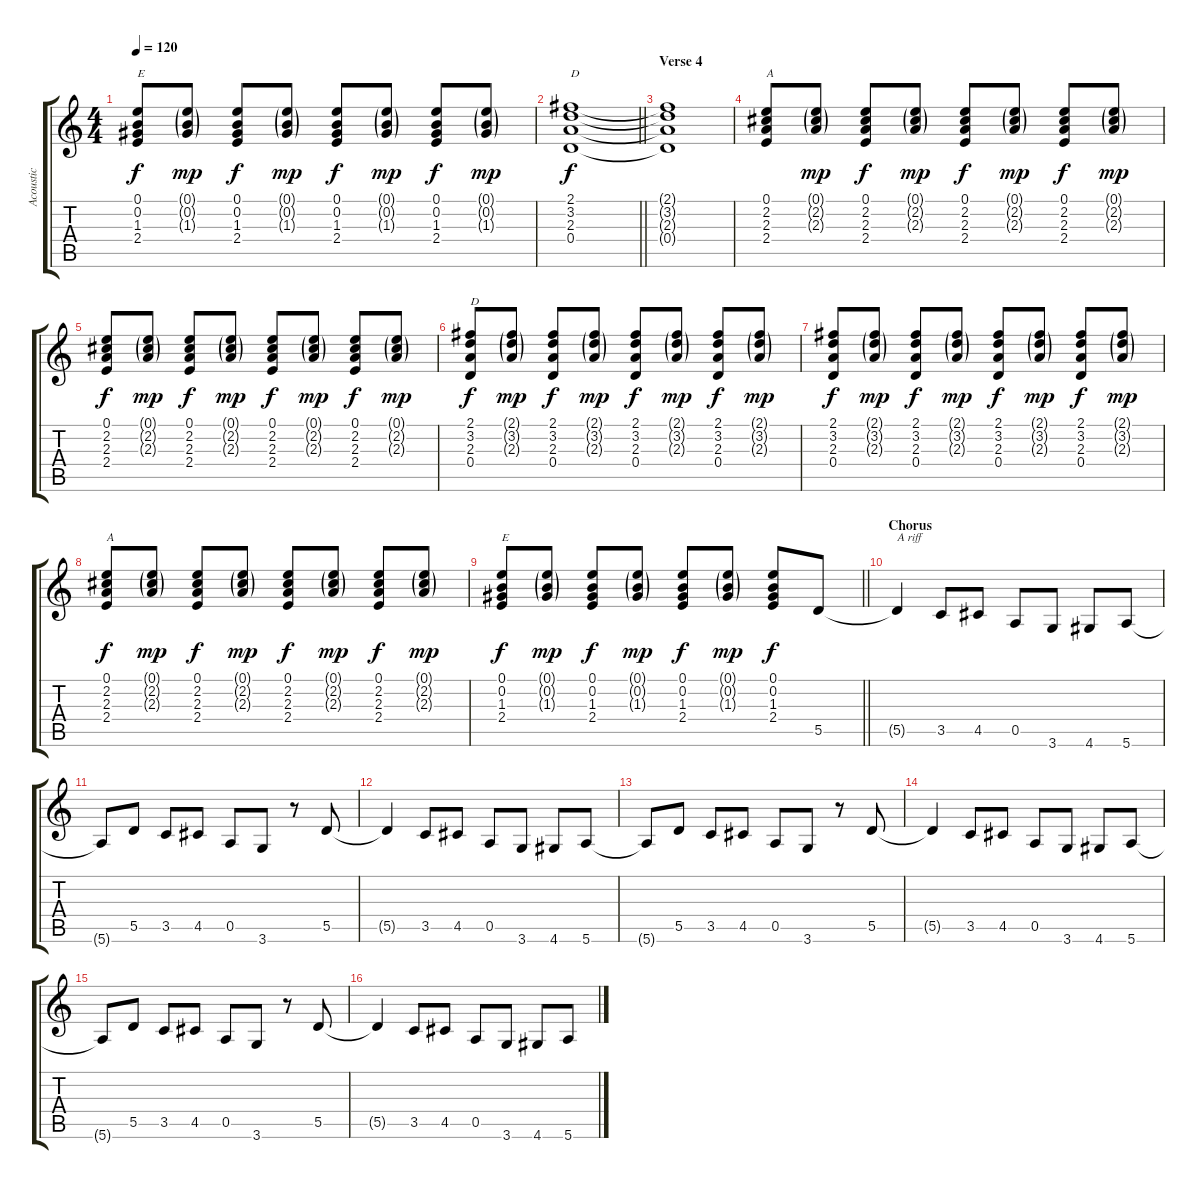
\track ("Acoustic" "Acoustic") {instrument acousticguitarsteel}
\staff {score tabs}
\tuning (E4 B3 G3 D3 A2 E2) {hide}
\ts (4 4)
\tempo 120
\clef g2
\ks c
(0.1 0.2 1.3 2.4).8{txt "E" dy f} (0.1{g} 0.2{g} 1.3{g}).8{dy mp} (0.1 0.2 1.3 2.4).8{dy f} (0.1{g} 0.2{g} 1.3{g}).8{dy mp} (0.1 0.2 1.3 2.4).8{dy f} (0.1{g} 0.2{g} 1.3{g}).8{dy mp} (0.1 0.2 1.3 2.4).8{dy f} (0.1{g} 0.2{g} 1.3{g}).8{dy mp} |
\barLineRight lightlight
(2.1 3.2 2.3 0.4).1{txt "D" dy f} |
\section ("" "Verse 4")
(2.1{t} 3.2{t} 2.3{t} 0.4{t}).1 |
(0.1 2.2 2.3 2.4).8{txt "A"} (0.1{g} 2.2{g} 2.3{g}).8{dy mp} (0.1 2.2 2.3 2.4).8{dy f} (0.1{g} 2.2{g} 2.3{g}).8{dy mp} (0.1 2.2 2.3 2.4).8{dy f} (0.1{g} 2.2{g} 2.3{g}).8{dy mp} (0.1 2.2 2.3 2.4).8{dy f} (0.1{g} 2.2{g} 2.3{g}).8{dy mp} |
(0.1 2.2 2.3 2.4).8{dy f} (0.1{g} 2.2{g} 2.3{g}).8{dy mp} (0.1 2.2 2.3 2.4).8{dy f} (0.1{g} 2.2{g} 2.3{g}).8{dy mp} (0.1 2.2 2.3 2.4).8{dy f} (0.1{g} 2.2{g} 2.3{g}).8{dy mp} (0.1 2.2 2.3 2.4).8{dy f} (0.1{g} 2.2{g} 2.3{g}).8{dy mp} |
(2.1 3.2 2.3 0.4).8{txt "D" dy f} (2.1{g} 3.2{g} 2.3{g}).8{dy mp} (2.1 3.2 2.3 0.4).8{dy f} (2.1{g} 3.2{g} 2.3{g}).8{dy mp} (2.1 3.2 2.3 0.4).8{dy f} (2.1{g} 3.2{g} 2.3{g}).8{dy mp} (2.1 3.2 2.3 0.4).8{dy f} (2.1{g} 3.2{g} 2.3{g}).8{dy mp} |
(2.1 3.2 2.3 0.4).8{dy f} (2.1{g} 3.2{g} 2.3{g}).8{dy mp} (2.1 3.2 2.3 0.4).8{dy f} (2.1{g} 3.2{g} 2.3{g}).8{dy mp} (2.1 3.2 2.3 0.4).8{dy f} (2.1{g} 3.2{g} 2.3{g}).8{dy mp} (2.1 3.2 2.3 0.4).8{dy f} (2.1{g} 3.2{g} 2.3{g}).8{dy mp} |
(0.1 2.2 2.3 2.4).8{txt "A" dy f} (0.1{g} 2.2{g} 2.3{g}).8{dy mp} (0.1 2.2 2.3 2.4).8{dy f} (0.1{g} 2.2{g} 2.3{g}).8{dy mp} (0.1 2.2 2.3 2.4).8{dy f} (0.1{g} 2.2{g} 2.3{g}).8{dy mp} (0.1 2.2 2.3 2.4).8{dy f} (0.1{g} 2.2{g} 2.3{g}).8{dy mp} |
\barLineRight lightlight
(0.1 0.2 1.3 2.4).8{txt "E" dy f} (0.1{g} 0.2{g} 1.3{g}).8{dy mp} (0.1 0.2 1.3 2.4).8{dy f} (0.1{g} 0.2{g} 1.3{g}).8{dy mp} (0.1 0.2 1.3 2.4).8{dy f} (0.1{g} 0.2{g} 1.3{g}).8{dy mp} (0.1 0.2 1.3 2.4).8{dy f} 5.5.8{volume 7} |
\section ("" "Chorus")
5.5{t}.4{txt "A riff"} 3.5.8 4.5.8 0.5.8 3.6.8 4.6.8 5.6.8 |
5.6{t}.8 5.5.8 3.5.8 4.5.8 0.5.8 3.6.8 r.8 5.5.8 |
5.5{t}.4 3.5.8 4.5.8 0.5.8 3.6.8 4.6.8 5.6.8 |
5.6{t}.8 5.5.8 3.5.8 4.5.8 0.5.8 3.6.8 r.8 5.5.8 |
5.5{t}.4 3.5.8 4.5.8 0.5.8 3.6.8 4.6.8 5.6.8 |
5.6{t}.8 5.5.8 3.5.8 4.5.8 0.5.8 3.6.8 r.8 5.5.8 |
5.5{t}.4 3.5.8 4.5.8 0.5.8 3.6.8 4.6.8 5.6.8
